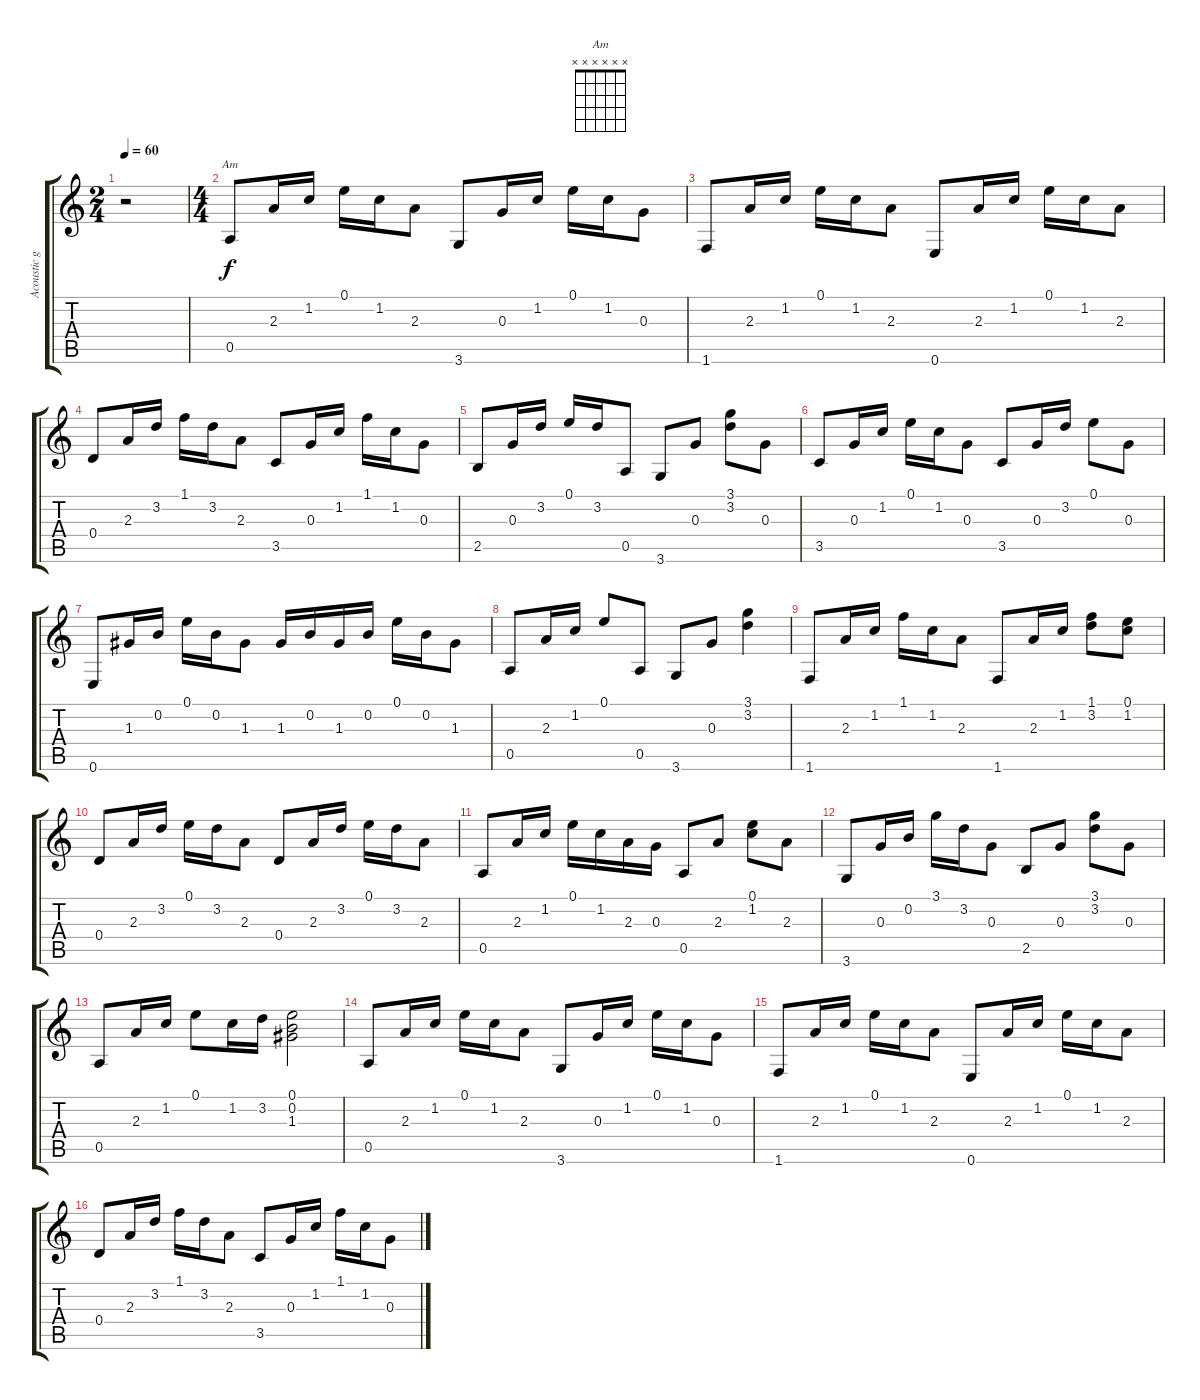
\track ("Acoustic guitar" "Acoustic g") {instrument acousticguitarnylon}
\staff {score tabs}
\tuning (E4 B3 G3 D3 A2 E2) {hide}
\chord ("Am" x x x x x x) {firstfret 0}
\ts (2 4)
\tempo 60
\clef g2
\ks c
r.2{dy f instrument acousticguitarnylon} |
\ts (4 4)
0.5.8{ch "Am"} 2.3.16 1.2.16 0.1.16 1.2.16 2.3.8 3.6.8 0.3.16 1.2.16 0.1.16 1.2.16 0.3.8 |
1.6.8 2.3.16 1.2.16 0.1.16 1.2.16 2.3.8 0.6.8 2.3.16 1.2.16 0.1.16 1.2.16 2.3.8 |
0.4.8 2.3.16 3.2.16 1.1.16 3.2.16 2.3.8 3.5.8 0.3.16 1.2.16 1.1.16 1.2.16 0.3.8 |
2.5.8 0.3.16 3.2.16 0.1.16 3.2.16 0.5.8 3.6.8 0.3.8 (3.1 3.2).8 0.3.8 |
3.5.8 0.3.16 1.2.16 0.1.16 1.2.16 0.3.8 3.5.8 0.3.16 3.2.16 0.1.8 0.3.8 |
0.6.8 1.3.16 0.2.16 0.1.16 0.2.16 1.3.8 1.3.16 0.2.16 1.3.16 0.2.16 0.1.16 0.2.16 1.3.8 |
0.5.8 2.3.16 1.2.16 0.1.8 0.5.8 3.6.8 0.3.8 (3.1 3.2).4 |
1.6.8 2.3.16 1.2.16 1.1.16 1.2.16 2.3.8 1.6.8 2.3.16 1.2.16 (1.1 3.2).8 (0.1 1.2).8 |
0.4.8 2.3.16 3.2.16 0.1.16 3.2.16 2.3.8 0.4.8 2.3.16 3.2.16 0.1.16 3.2.16 2.3.8 |
0.5.8 2.3.16 1.2.16 0.1.16 1.2.16 2.3.16 0.3.16 0.5.8 2.3.8 (0.1 1.2).8 2.3.8 |
3.6.8 0.3.16 0.2.16 3.1.16 3.2.16 0.3.8 2.5.8 0.3.8 (3.1 3.2).8 0.3.8 |
0.5.8 2.3.16 1.2.16 0.1.8 1.2.16 3.2.16 (0.1 0.2 1.3).2 |
0.5.8 2.3.16 1.2.16 0.1.16 1.2.16 2.3.8 3.6.8 0.3.16 1.2.16 0.1.16 1.2.16 0.3.8 |
1.6.8 2.3.16 1.2.16 0.1.16 1.2.16 2.3.8 0.6.8 2.3.16 1.2.16 0.1.16 1.2.16 2.3.8 |
0.4.8 2.3.16 3.2.16 1.1.16 3.2.16 2.3.8 3.5.8 0.3.16 1.2.16 1.1.16 1.2.16 0.3.8
